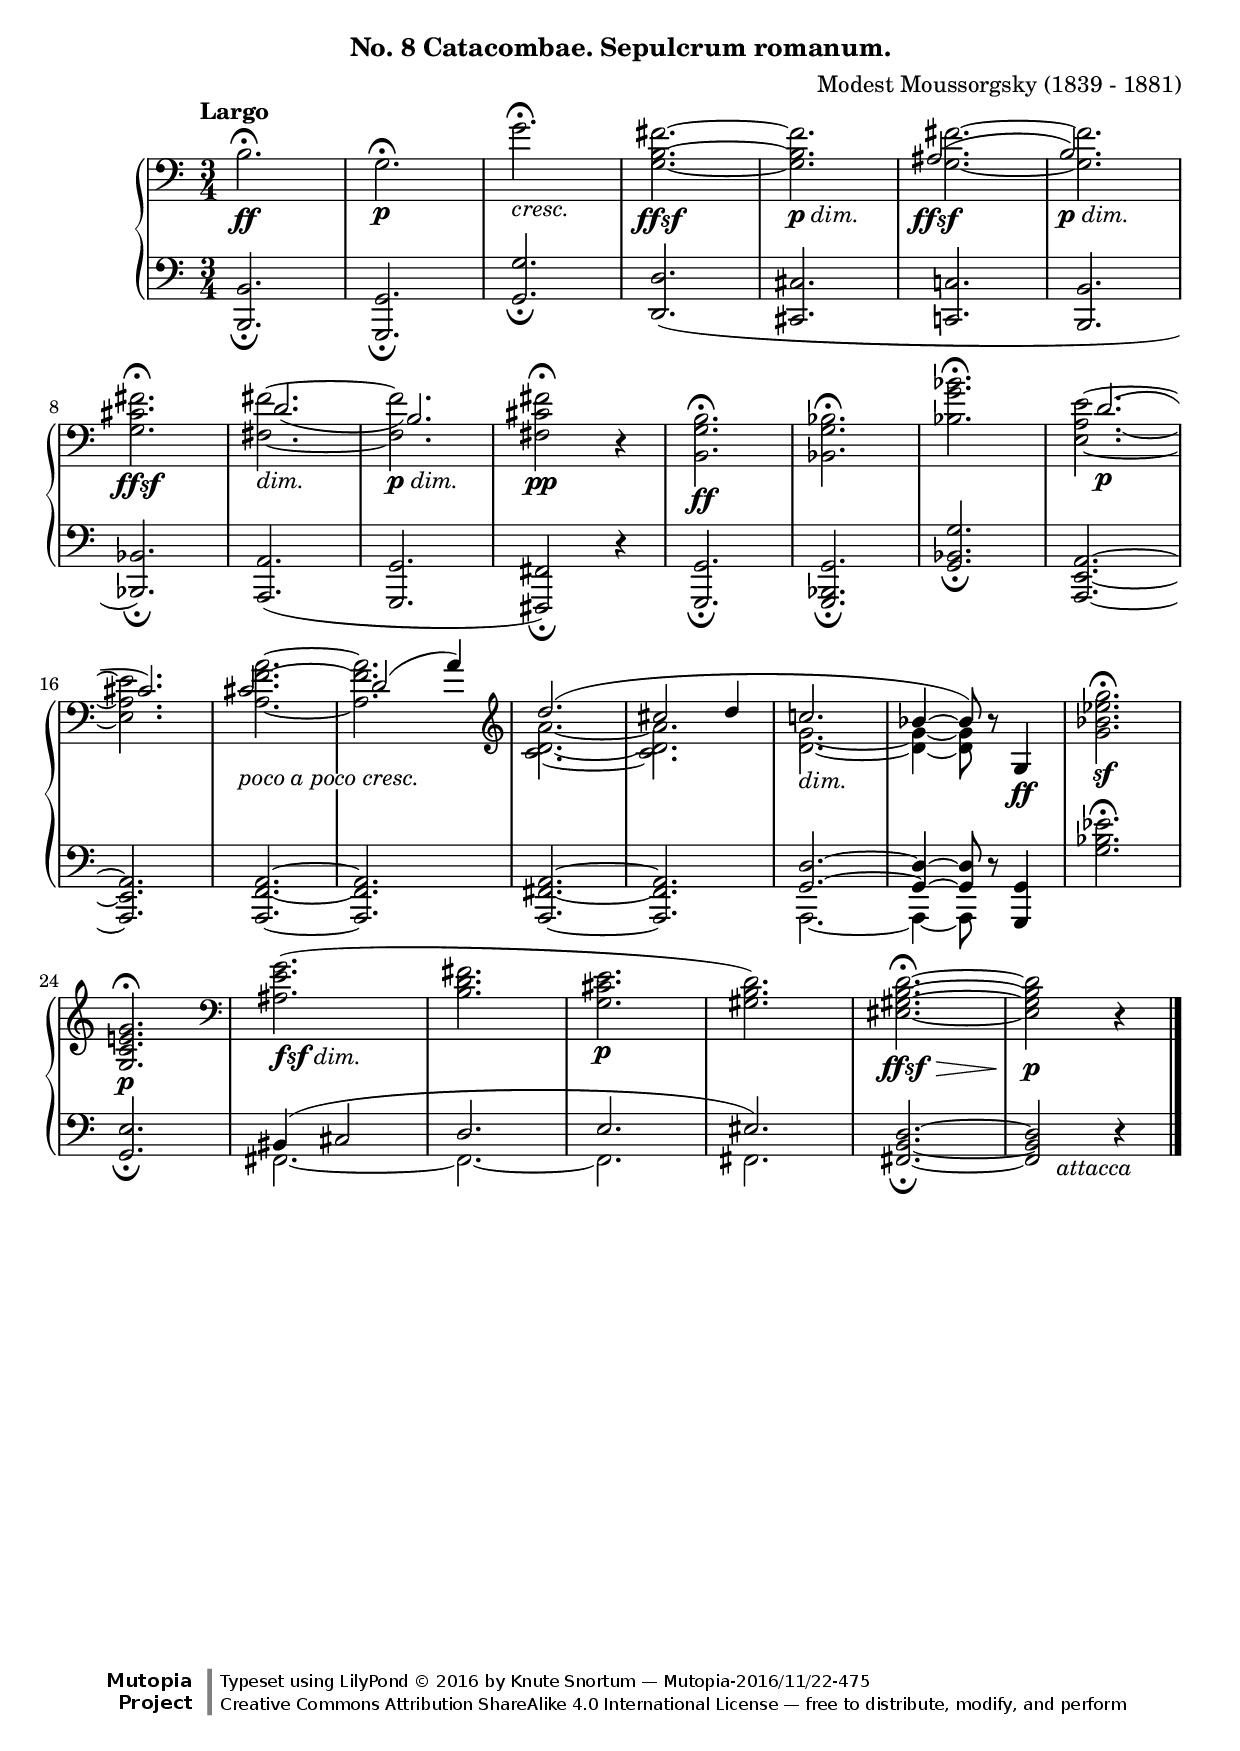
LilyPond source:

%...+....1....+....2....+....3....+....4....+....5....+....6....+....7....+....
\version "2.18.2"
\language "english"

\header {
  %title        = "Catacombae. Sepulcrum romanum."
  composer     = "Modest Moussorgsky (1839 - 1881)"
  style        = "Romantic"
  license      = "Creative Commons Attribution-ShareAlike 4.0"
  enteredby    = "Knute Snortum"
  date         = "1874"
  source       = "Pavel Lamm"

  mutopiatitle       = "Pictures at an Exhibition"
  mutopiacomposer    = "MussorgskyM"
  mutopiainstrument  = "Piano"
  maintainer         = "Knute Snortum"
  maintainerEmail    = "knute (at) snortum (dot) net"
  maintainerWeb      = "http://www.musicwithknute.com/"

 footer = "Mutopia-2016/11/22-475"
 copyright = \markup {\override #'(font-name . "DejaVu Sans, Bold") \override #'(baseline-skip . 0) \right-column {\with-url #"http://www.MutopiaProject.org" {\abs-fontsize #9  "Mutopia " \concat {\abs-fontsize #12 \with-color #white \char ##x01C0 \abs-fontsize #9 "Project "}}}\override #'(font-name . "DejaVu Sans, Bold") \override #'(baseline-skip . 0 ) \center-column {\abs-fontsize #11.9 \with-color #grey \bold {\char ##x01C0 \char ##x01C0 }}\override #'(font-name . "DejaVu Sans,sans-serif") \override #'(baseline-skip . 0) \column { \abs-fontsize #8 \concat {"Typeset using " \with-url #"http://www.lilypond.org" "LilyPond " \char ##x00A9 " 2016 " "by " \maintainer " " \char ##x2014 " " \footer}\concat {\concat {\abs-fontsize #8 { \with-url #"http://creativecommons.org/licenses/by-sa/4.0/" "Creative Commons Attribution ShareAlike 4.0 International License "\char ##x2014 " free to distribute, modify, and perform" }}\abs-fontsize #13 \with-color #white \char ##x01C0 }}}
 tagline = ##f
}

#(define (myDynamics dynamic)
    (if (equal? dynamic "ffsf")
      0.95
      (default-dynamic-absolute-volume dynamic)))

dimin = \markup { \italic "dim." }
cres = \markup { \italic "cresc." }
pocoCresc = \markup { \whiteout { \italic "poco a poco cresc." } }
attacca = \markup { \italic "     attacca" }
ffsf = #(make-dynamic-script "ffsf")
fsfdim = \markup { \dynamic "fsf" \italic "dim." }
pdim = \markup { \dynamic "p" \italic "dim." }

forceShiftBack = \override NoteColumn.force-hshift = #-1.2
forceShiftOn = \override NoteColumn.force-hshift = #1.2
forceShiftOff = \override NoteColumn.force-hshift = #0
adjustTextY = \once \override TextScript.Y-offset = #-6

slurAdjustOne = \shape #'((0.0 . 0.0) (0.0 . 0.5) (0.0 . 0.5) (-1.0 . 1.0)) Slur
slurAdjustTwo = \shape #'(
  ((0.0 . 0.0) (0.0 . -0.5) (0.0 . 0.0) (0.0 . -0.5))
  ((0.0 . 1.0) (0.0 . 0.0) (0.0 . 0.0) (0.0 . 0.0))
)Slur

upper = \relative c' {
  \tempo "Largo"
  | b2. \ff \fermata
  | g2. \p \fermata
  | g'2. _\cres \fermata
  | <g, b fs'>2. ~ _\ffsf
  | q _\pdim
  |
  <<
    { \forceShiftBack as2. ( _\ffsf | b2. _\pdim ) }
    \\
    { \forceShiftOff <g _~ fs' ^~ >2. | q2. }
  >>
  \break

  \barNumberCheck #8
  | <g cs fs>2. _\ffsf \fermata
  |
  <<
    { \forceShiftOn \slurAdjustOne d'2. _( | b2. ) }
    \\
    { \forceShiftOff <fs _~ fs' ^~>2. _\dimin | q _\pdim }

  >>
  | <fs cs' fs>2 \pp \fermata r4
  | <b, g' b>2. \ff \fermata
  | <bf g' bf>2. \fermata
  | <bf' g' bf>2. \fermata
  |
  <<
    { \forceShiftOn \slurAdjustTwo d2. ( \p | cs2. ) } % bar #16
    \\
    { <e, _~ a ~ e' ^~> | q }
  >>
  |
  <<
    { \forceShiftBack \adjustTextY cs'2. _\pocoCresc | \forceShiftOn d2 ( a'4 ) }
    \\
    { <a ^~ f ^~ a, _~ >2. | q }
  >>
  \clef treble
  |
  <<
    { \forceShiftOff d2. ( | cs2 d4 | c2. _\dimin | bf4 ~ bf8 ) }
    \\
    { <c, d a'>2. ~ | q2. | <d g>2. ~ | q4 ~ q8 }
  >>
  r8 g,4 \ff
  | <g' bf ef g>2. \sf \fermata
  \break

  \barNumberCheck #24
  | <g, c e g>2. \p \fermata
  \clef bass
  | <as e' g>2. ( _\fsfdim
  | <b d fs>2.
  | <g cs e>2. \p
  | <gs b d>2. )
  | <es gs b d>2. ~ \ffsf \> \fermata
  | q2 \p r4
  | \bar "|."
}

lower = \relative c {
  | <b b,>2. _\fermata
  | <g g,>2. _\fermata
  | <g' g,>2. _\fermata
  | <d d,>2. (
  | <cs cs,>2.
  | <c c,>2.
  | <b b,>2.

  \barNumberCheck #8
  | <bf bf,>2. ) _\fermata
  | <a a,>2. (
  | <g g,>2.
  | <fs fs,>2 ) _\fermata r4
  | <g g,>2. _\fermata
  | <g bf, g>2. _\fermata
  | <g' bf, g>2. _\fermata
  | <a, e a,>2. ~
  \break

  \barNumberCheck #16
  | q2.
  | <a f a,>2. ~
  | q2.
  | <a fs a,>2. ~
  | q2.
  | << { <g d'>2. ~ | q4 ~ q8 } \\ { a,2. ~ | a4 ~ a8 } >> r8 <g' g,>4
  | <g' bf ef>2. \fermata
  \break

  | <g, e'>2. _\fermata
  |
  <<
    { bs4 ( cs2 | d2. | e2. | es2. ) }
    \\
    { fs,2. ~ | fs2. ~ | fs2. | fs2. }
  >>
  | <fs b d>2. ~ _\fermata
  | q2 _\attacca r4
  |
}

global = {
  \clef bass
  \time 3/4
  \accidentalStyle piano
}

\bookpart {
  \header {
    subtitle = "No. 8 Catacombae. Sepulcrum romanum."
  }
  \score {
    \new PianoStaff <<
      \set Score.dynamicAbsoluteVolumeFunction = #myDynamics
      \new Staff = "up" {
        %\set Score.dynamicAbsoluteVolumeFunction = #myDynamics
        \global
        \upper
      }
      \new Staff = "down" {
        \global
        \lower
      }
    >>
    \layout {
    }
    \midi {
      \tempo 4 = 60
    }
  }
}
